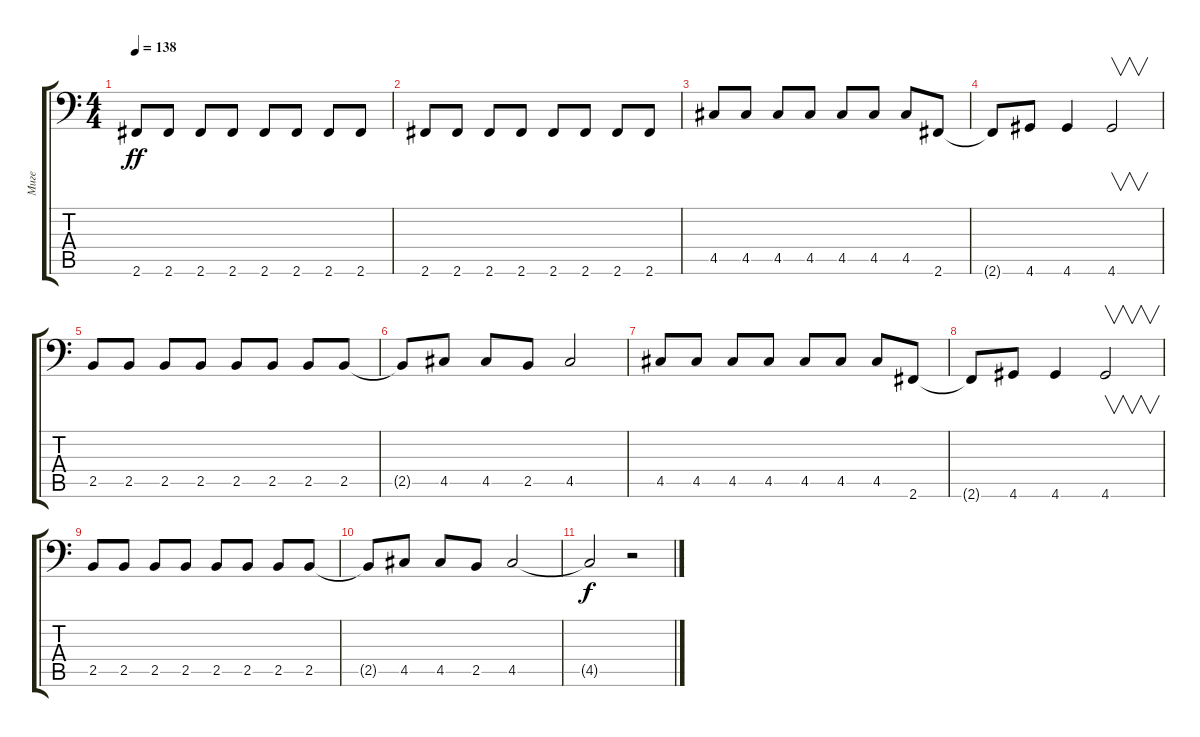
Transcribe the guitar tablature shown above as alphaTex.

\track ("Миге " "Миге ") {instrument electricbassfinger}
\staff {score tabs}
\tuning (E3 B2 G2 D2 A1 E1) {hide}
\ts (4 4)
\tempo 138
\clef f4
\ks c
2.6.8{dy ff} 2.6.8 2.6.8 2.6.8 2.6.8 2.6.8 2.6.8 2.6.8 |
2.6.8 2.6.8 2.6.8 2.6.8 2.6.8 2.6.8 2.6.8 2.6.8 |
4.5.8 4.5.8 4.5.8 4.5.8 4.5.8 4.5.8 4.5.8 2.6.8 |
2.6{t}.8 4.6.8 4.6.4 4.6.2{v} |
2.5.8 2.5.8 2.5.8 2.5.8 2.5.8 2.5.8 2.5.8 2.5.8 |
2.5{t}.8 4.5.8 4.5.8 2.5.8 4.5.2 |
4.5.8 4.5.8 4.5.8 4.5.8 4.5.8 4.5.8 4.5.8 2.6.8 |
2.6{t}.8 4.6.8 4.6.4 4.6.2{v} |
2.5.8 2.5.8 2.5.8 2.5.8 2.5.8 2.5.8 2.5.8 2.5.8 |
2.5{t}.8 4.5.8 4.5.8 2.5.8 4.5.2 |
4.5{t}.2{dy f} r.2
